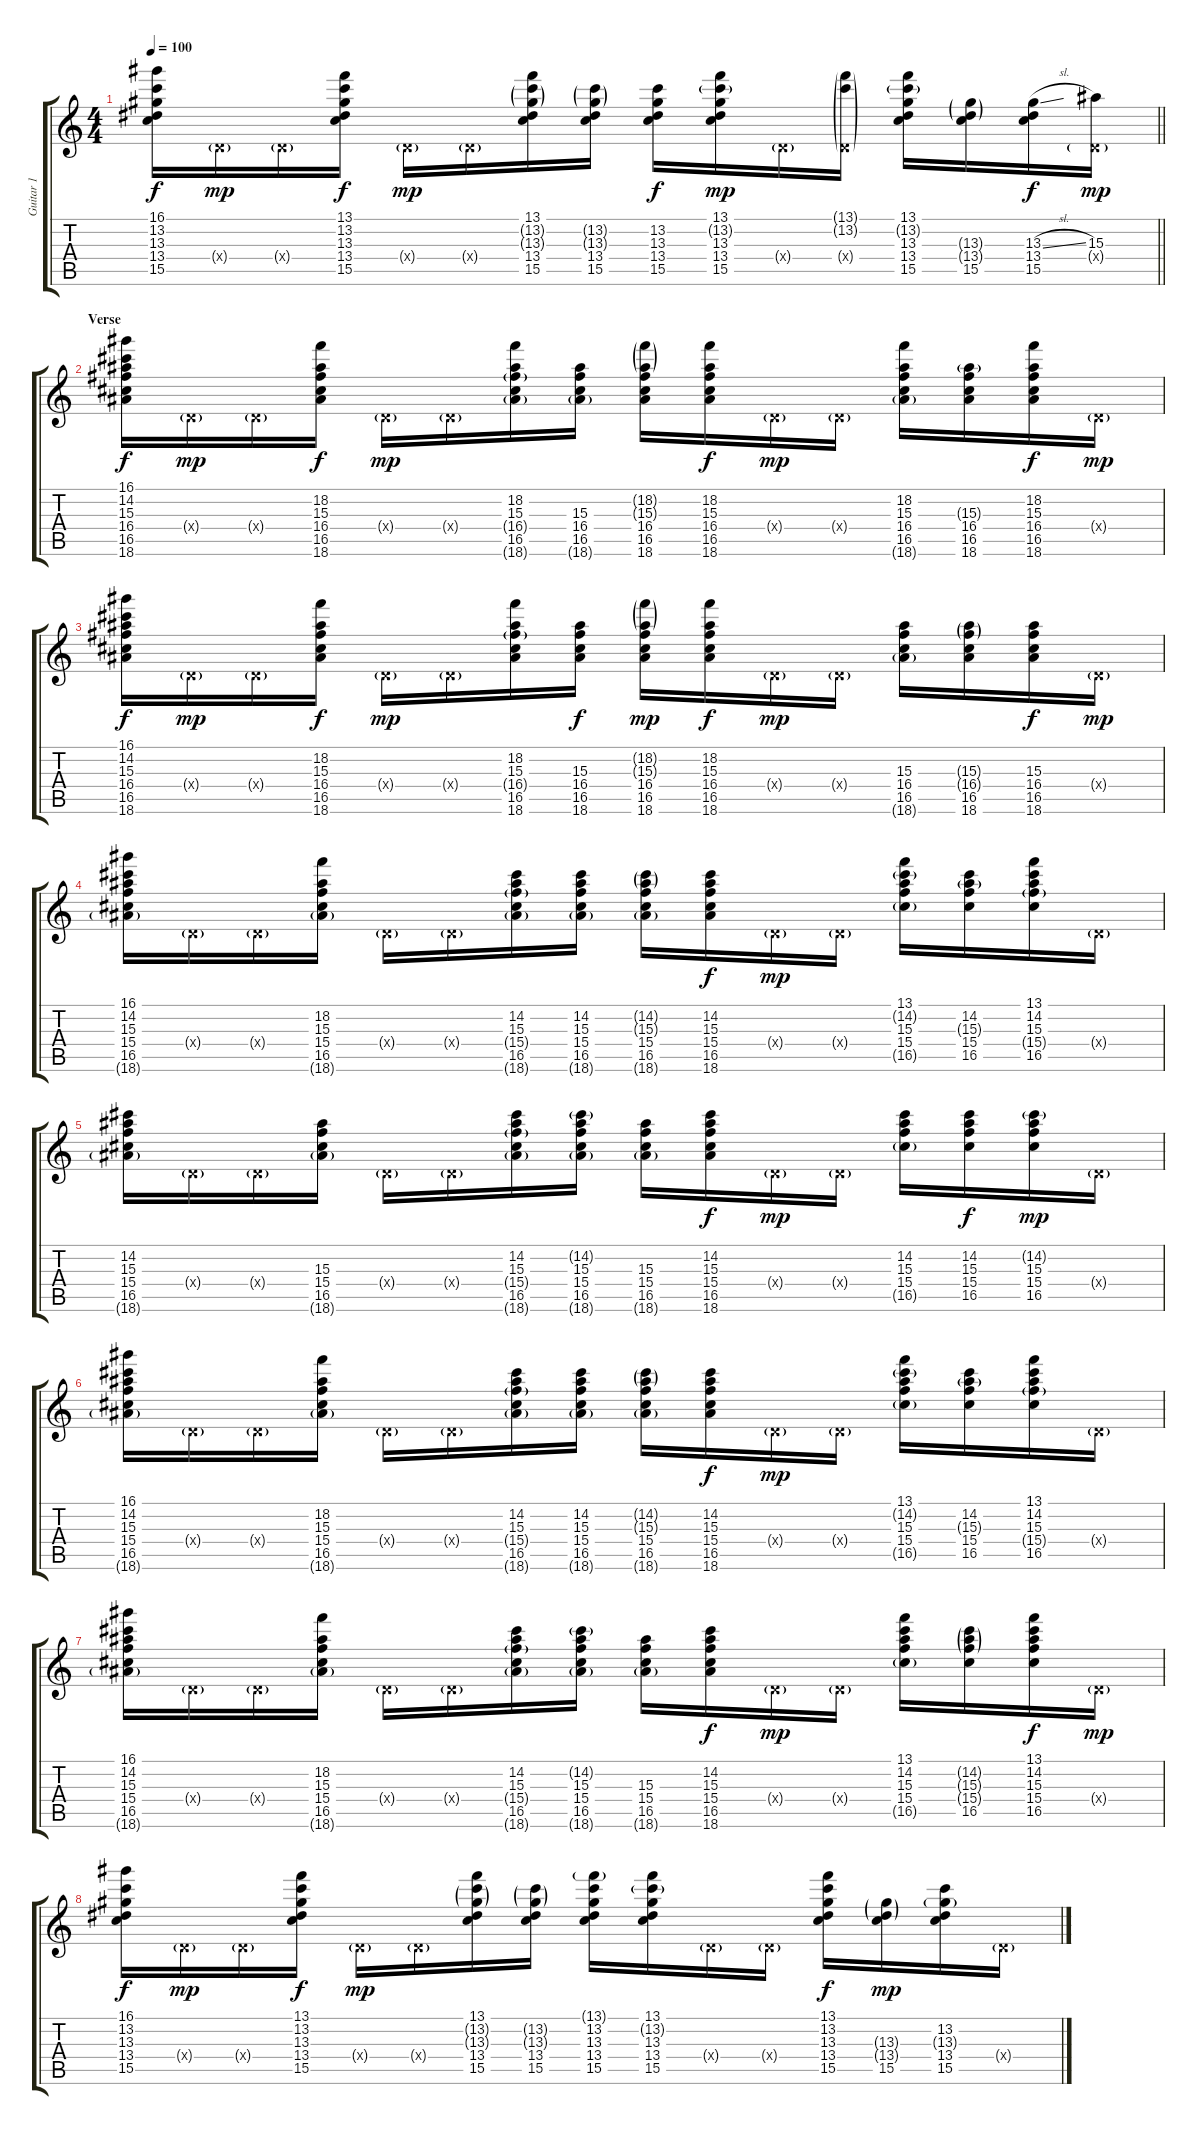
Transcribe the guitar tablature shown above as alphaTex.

\track ("Guitar 1" "Guitar 1") {instrument electricguitarjazz}
\staff {score tabs}
\tuning (E4 B3 G3 D3 A2 E2) {hide}
\ts (4 4)
\tempo 100
\clef g2
\barLineRight lightlight
\ks c
(16.1 13.2 13.3 13.4 15.5).16{dy f} 0.4{g x}.16{dy mp} 0.4{g x}.16 (13.1 13.2 13.3 13.4 15.5).16{dy f} 0.4{g x}.16{dy mp} 0.4{g x}.16 (13.1 13.2{g} 13.3{g} 13.4 15.5).16 (13.2{g} 13.3{g} 13.4 15.5).16 (13.2 13.3 13.4 15.5).16{dy f} (13.1 13.2{g} 13.3 13.4 15.5).16{dy mp} 0.4{g x}.16 (13.1{g} 13.2{g} 0.4{g x}).16 (13.1 13.2{g} 13.3 13.4 15.5).16 (13.3{g} 13.4{g} 15.5).16 (13.3{sl} 13.4 15.5).16{dy f} (15.3 0.4{g x}).16{dy mp} |
\section ("" "Verse")
(16.1 14.2 15.3 16.4 16.5 18.6).16{dy f} 0.4{g x}.16{dy mp} 0.4{g x}.16 (18.2 15.3 16.4 16.5 18.6).16{dy f} 0.4{g x}.16{dy mp} 0.4{g x}.16 (18.2 15.3 16.4{g} 16.5 18.6{g}).16 (15.3 16.4 16.5 18.6{g}).16 (18.2{g} 15.3{g} 16.4 16.5 18.6).16 (18.2 15.3 16.4 16.5 18.6).16{dy f} 0.4{g x}.16{dy mp} 0.4{g x}.16 (18.2 15.3 16.4 16.5 18.6{g}).16 (15.3{g} 16.4 16.5 18.6).16 (18.2 15.3 16.4 16.5 18.6).16{dy f} 0.4{g x}.16{dy mp} |
(16.1 14.2 15.3 16.4 16.5 18.6).16{dy f} 0.4{g x}.16{dy mp} 0.4{g x}.16 (18.2 15.3 16.4 16.5 18.6).16{dy f} 0.4{g x}.16{dy mp} 0.4{g x}.16 (18.2 15.3 16.4{g} 16.5 18.6).16 (15.3 16.4 16.5 18.6).16{dy f} (18.2{g} 15.3{g} 16.4 16.5 18.6).16{dy mp} (18.2 15.3 16.4 16.5 18.6).16{dy f} 0.4{g x}.16{dy mp} 0.4{g x}.16 (15.3 16.4 16.5 18.6{g}).16 (15.3{g} 16.4{g} 16.5 18.6).16 (15.3 16.4 16.5 18.6).16{dy f} 0.4{g x}.16{dy mp} |
(16.1 14.2 15.3 15.4 16.5 18.6{g}).16 0.4{g x}.16 0.4{g x}.16 (18.2 15.3 15.4 16.5 18.6{g}).16 0.4{g x}.16 0.4{g x}.16 (14.2 15.3 15.4{g} 16.5 18.6{g}).16 (14.2 15.3 15.4 16.5 18.6{g}).16 (14.2{g} 15.3{g} 15.4 16.5 18.6{g}).16 (14.2 15.3 15.4 16.5 18.6).16{dy f} 0.4{g x}.16{dy mp} 0.4{g x}.16 (13.1 14.2{g} 15.3 15.4 16.5{g}).16 (14.2 15.3{g} 15.4 16.5).16 (13.1 14.2 15.3 15.4{g} 16.5).16 0.4{g x}.16 |
(14.2 15.3 15.4 16.5 18.6{g}).16 0.4{g x}.16 0.4{g x}.16 (15.3 15.4 16.5 18.6{g}).16 0.4{g x}.16 0.4{g x}.16 (14.2 15.3 15.4{g} 16.5 18.6{g}).16 (14.2{g} 15.3 15.4 16.5 18.6{g}).16 (15.3 15.4 16.5 18.6{g}).16 (14.2 15.3 15.4 16.5 18.6).16{dy f} 0.4{g x}.16{dy mp} 0.4{g x}.16 (14.2 15.3 15.4 16.5{g}).16 (14.2 15.3 15.4 16.5).16{dy f} (14.2{g} 15.3 15.4 16.5).16{dy mp} 0.4{g x}.16 |
(16.1 14.2 15.3 15.4 16.5 18.6{g}).16 0.4{g x}.16 0.4{g x}.16 (18.2 15.3 15.4 16.5 18.6{g}).16 0.4{g x}.16 0.4{g x}.16 (14.2 15.3 15.4{g} 16.5 18.6{g}).16 (14.2 15.3 15.4 16.5 18.6{g}).16 (14.2{g} 15.3{g} 15.4 16.5 18.6{g}).16 (14.2 15.3 15.4 16.5 18.6).16{dy f} 0.4{g x}.16{dy mp} 0.4{g x}.16 (13.1 14.2{g} 15.3 15.4 16.5{g}).16 (14.2 15.3{g} 15.4 16.5).16 (13.1 14.2 15.3 15.4{g} 16.5).16 0.4{g x}.16 |
(16.1 14.2 15.3 15.4 16.5 18.6{g}).16 0.4{g x}.16 0.4{g x}.16 (18.2 15.3 15.4 16.5 18.6{g}).16 0.4{g x}.16 0.4{g x}.16 (14.2 15.3 15.4{g} 16.5 18.6{g}).16 (14.2{g} 15.3 15.4 16.5 18.6{g}).16 (15.3 15.4 16.5 18.6{g}).16 (14.2 15.3 15.4 16.5 18.6).16{dy f} 0.4{g x}.16{dy mp} 0.4{g x}.16 (13.1 14.2 15.3 15.4 16.5{g}).16 (14.2{g} 15.3{g} 15.4{g} 16.5).16 (13.1 14.2 15.3 15.4 16.5).16{dy f} 0.4{g x}.16{dy mp} |
(16.1 13.2 13.3 13.4 15.5).16{dy f} 0.4{g x}.16{dy mp} 0.4{g x}.16 (13.1 13.2 13.3 13.4 15.5).16{dy f} 0.4{g x}.16{dy mp} 0.4{g x}.16 (13.1 13.2{g} 13.3{g} 13.4 15.5).16 (13.2{g} 13.3{g} 13.4 15.5).16 (13.1{g} 13.2 13.3 13.4 15.5).16 (13.1 13.2{g} 13.3 13.4 15.5).16 0.4{g x}.16 0.4{g x}.16 (13.1 13.2 13.3 13.4 15.5).16{dy f} (13.3{g} 13.4{g} 15.5).16{dy mp} (13.2 13.3{g} 13.4 15.5).16 0.4{g x}.16
